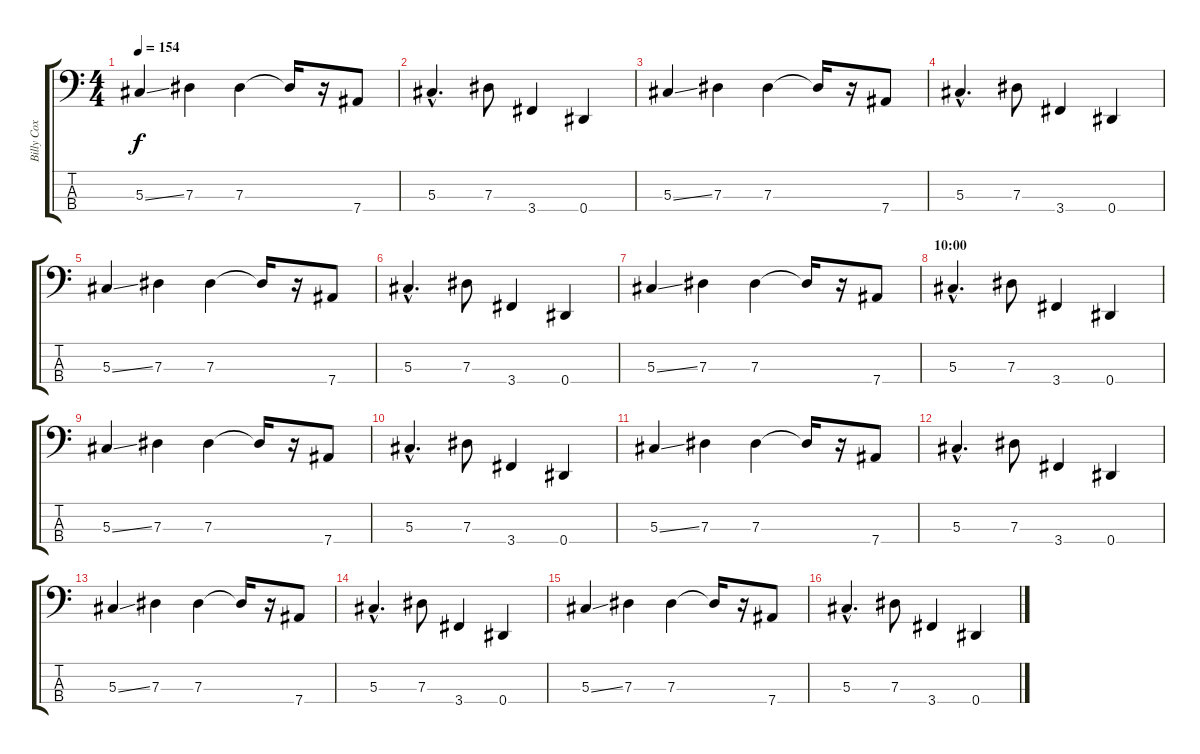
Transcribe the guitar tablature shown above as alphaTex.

\track ("Billy Cox" "Billy Cox") {instrument electricbassfinger}
\staff {score tabs}
\tuning (Gb2 Db2 Ab1 Eb1) {hide}
\ts (4 4)
\tempo 154
\clef f4
\ks c
5.3{ss}.4{dy f} 7.3.4 7.3.4 7.3{t}.16 r.16 7.4.8 |
5.3{hac}.4{d} 7.3.8 3.4.4 0.4.4 |
5.3{ss}.4 7.3.4 7.3.4 7.3{t}.16 r.16 7.4.8 |
5.3{hac}.4{d} 7.3.8 3.4.4 0.4.4 |
5.3{ss}.4 7.3.4 7.3.4 7.3{t}.16 r.16 7.4.8 |
5.3{hac}.4{d} 7.3.8 3.4.4 0.4.4 |
5.3{ss}.4 7.3.4 7.3.4 7.3{t}.16 r.16 7.4.8 |
\section ("" "10:00")
5.3{hac}.4{d} 7.3.8 3.4.4 0.4.4 |
5.3{ss}.4 7.3.4 7.3.4 7.3{t}.16 r.16 7.4.8 |
5.3{hac}.4{d} 7.3.8 3.4.4 0.4.4 |
5.3{ss}.4 7.3.4 7.3.4 7.3{t}.16 r.16 7.4.8 |
5.3{hac}.4{d} 7.3.8 3.4.4 0.4.4 |
5.3{ss}.4 7.3.4 7.3.4 7.3{t}.16 r.16 7.4.8 |
5.3{hac}.4{d} 7.3.8 3.4.4 0.4.4 |
5.3{ss}.4 7.3.4 7.3.4 7.3{t}.16 r.16 7.4.8 |
5.3{hac}.4{d} 7.3.8 3.4.4 0.4.4
